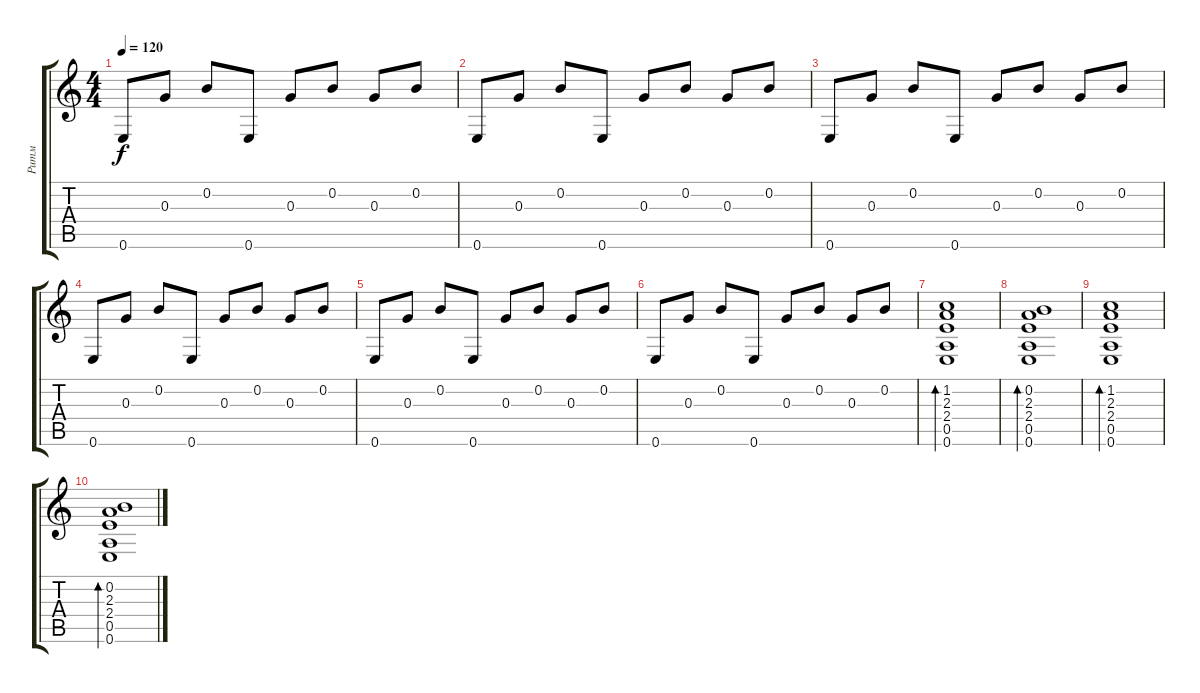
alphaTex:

\track ("Ритм" "Ритм") {instrument acousticguitarsteel}
\staff {score tabs}
\tuning (E4 B3 G3 D3 A2 E2) {hide}
\ts (4 4)
\tempo 120
\clef g2
\ks c
0.6.8{dy f} 0.3.8 0.2.8 0.6.8 0.3.8 0.2.8 0.3.8 0.2.8 |
0.6.8 0.3.8 0.2.8 0.6.8 0.3.8 0.2.8 0.3.8 0.2.8 |
0.6.8 0.3.8 0.2.8 0.6.8 0.3.8 0.2.8 0.3.8 0.2.8 |
0.6.8 0.3.8 0.2.8 0.6.8 0.3.8 0.2.8 0.3.8 0.2.8 |
0.6.8 0.3.8 0.2.8 0.6.8 0.3.8 0.2.8 0.3.8 0.2.8 |
0.6.8 0.3.8 0.2.8 0.6.8 0.3.8 0.2.8 0.3.8 0.2.8 |
(1.2 2.3 2.4 0.5 0.6).1{bd 240} |
(0.2 2.3 2.4 0.5 0.6).1{bd 240} |
(1.2 2.3 2.4 0.5 0.6).1{bd 240} |
(0.2 2.3 2.4 0.5 0.6).1{bd 240}
